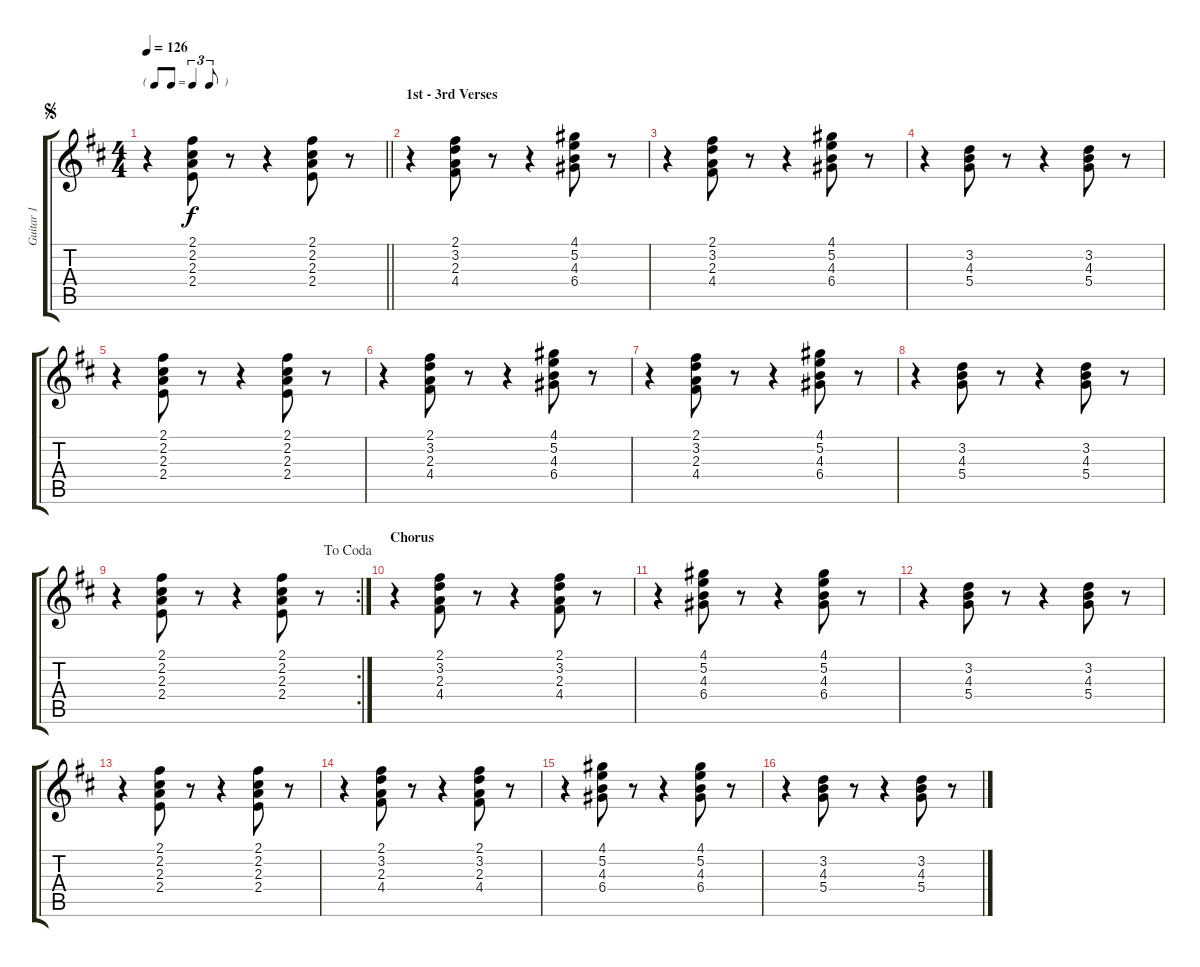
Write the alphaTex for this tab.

\track ("Guitar 1" "Guitar 1") {instrument electricguitarclean}
\staff {score tabs}
\tuning (E4 B3 G3 D3 A2 E2) {hide}
\ts (4 4)
\tf triplet8th
\jump segno
\tempo 126
\clef g2
\barLineRight lightlight
\ks d
r.4{dy f} (2.1 2.2 2.3 2.4).8 r.8 r.4 (2.1 2.2 2.3 2.4).8 r.8 |
\section ("" "1st - 3rd Verses")
r.4 (2.1 3.2 2.3 4.4).8 r.8 r.4 (4.1 5.2 4.3 6.4).8 r.8 |
r.4 (2.1 3.2 2.3 4.4).8 r.8 r.4 (4.1 5.2 4.3 6.4).8 r.8 |
r.4 (3.2 4.3 5.4).8 r.8 r.4 (3.2 4.3 5.4).8 r.8 |
r.4 (2.1 2.2 2.3 2.4).8 r.8 r.4 (2.1 2.2 2.3 2.4).8 r.8 |
r.4 (2.1 3.2 2.3 4.4).8 r.8 r.4 (4.1 5.2 4.3 6.4).8 r.8 |
r.4 (2.1 3.2 2.3 4.4).8 r.8 r.4 (4.1 5.2 4.3 6.4).8 r.8 |
r.4 (3.2 4.3 5.4).8 r.8 r.4 (3.2 4.3 5.4).8 r.8 |
\rc 2
\jump dacoda
r.4 (2.1 2.2 2.3 2.4).8 r.8 r.4 (2.1 2.2 2.3 2.4).8 r.8 |
\section ("" "Chorus")
r.4 (2.1 3.2 2.3 4.4).8 r.8 r.4 (2.1 3.2 2.3 4.4).8 r.8 |
r.4 (4.1 5.2 4.3 6.4).8 r.8 r.4 (4.1 5.2 4.3 6.4).8 r.8 |
r.4 (3.2 4.3 5.4).8 r.8 r.4 (3.2 4.3 5.4).8 r.8 |
r.4 (2.1 2.2 2.3 2.4).8 r.8 r.4 (2.1 2.2 2.3 2.4).8 r.8 |
r.4 (2.1 3.2 2.3 4.4).8 r.8 r.4 (2.1 3.2 2.3 4.4).8 r.8 |
r.4 (4.1 5.2 4.3 6.4).8 r.8 r.4 (4.1 5.2 4.3 6.4).8 r.8 |
r.4 (3.2 4.3 5.4).8 r.8 r.4 (3.2 4.3 5.4).8 r.8
